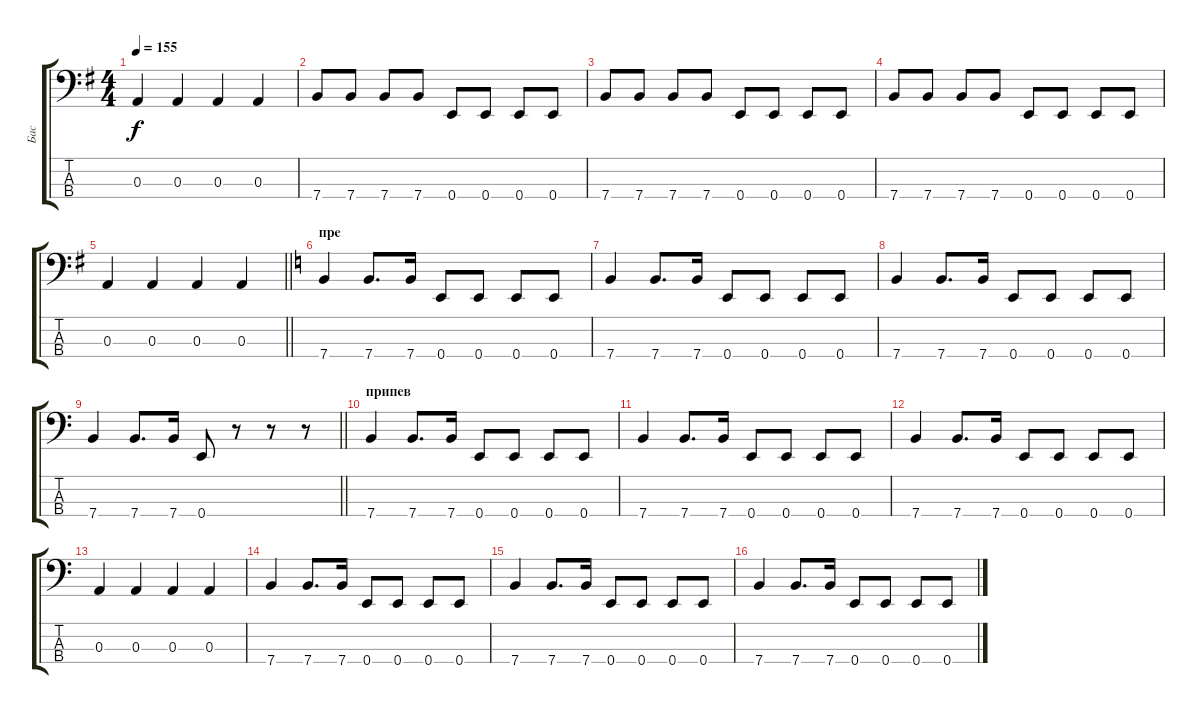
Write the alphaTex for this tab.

\track ("Бас" "Бас") {instrument electricbassfinger}
\staff {score tabs}
\tuning (G2 D2 A1 E1) {hide}
\ts (4 4)
\tempo 155
\clef f4
\ks g
0.3.4{dy f} 0.3.4 0.3.4 0.3.4 |
7.4.8 7.4.8 7.4.8 7.4.8 0.4.8 0.4.8 0.4.8 0.4.8 |
7.4.8 7.4.8 7.4.8 7.4.8 0.4.8 0.4.8 0.4.8 0.4.8 |
7.4.8 7.4.8 7.4.8 7.4.8 0.4.8 0.4.8 0.4.8 0.4.8 |
\barLineRight lightlight
0.3.4 0.3.4 0.3.4 0.3.4 |
\section ("" "пре")
\ks c
7.4.4 7.4.8{d} 7.4.16 0.4.8 0.4.8 0.4.8 0.4.8 |
7.4.4 7.4.8{d} 7.4.16 0.4.8 0.4.8 0.4.8 0.4.8 |
7.4.4 7.4.8{d} 7.4.16 0.4.8 0.4.8 0.4.8 0.4.8 |
\barLineRight lightlight
7.4.4 7.4.8{d} 7.4.16 0.4.8 r.8 r.8 r.8 |
\section ("" "припев")
7.4.4 7.4.8{d} 7.4.16 0.4.8 0.4.8 0.4.8 0.4.8 |
7.4.4 7.4.8{d} 7.4.16 0.4.8 0.4.8 0.4.8 0.4.8 |
7.4.4 7.4.8{d} 7.4.16 0.4.8 0.4.8 0.4.8 0.4.8 |
0.3.4 0.3.4 0.3.4 0.3.4 |
7.4.4 7.4.8{d} 7.4.16 0.4.8 0.4.8 0.4.8 0.4.8 |
7.4.4 7.4.8{d} 7.4.16 0.4.8 0.4.8 0.4.8 0.4.8 |
7.4.4 7.4.8{d} 7.4.16 0.4.8 0.4.8 0.4.8 0.4.8
